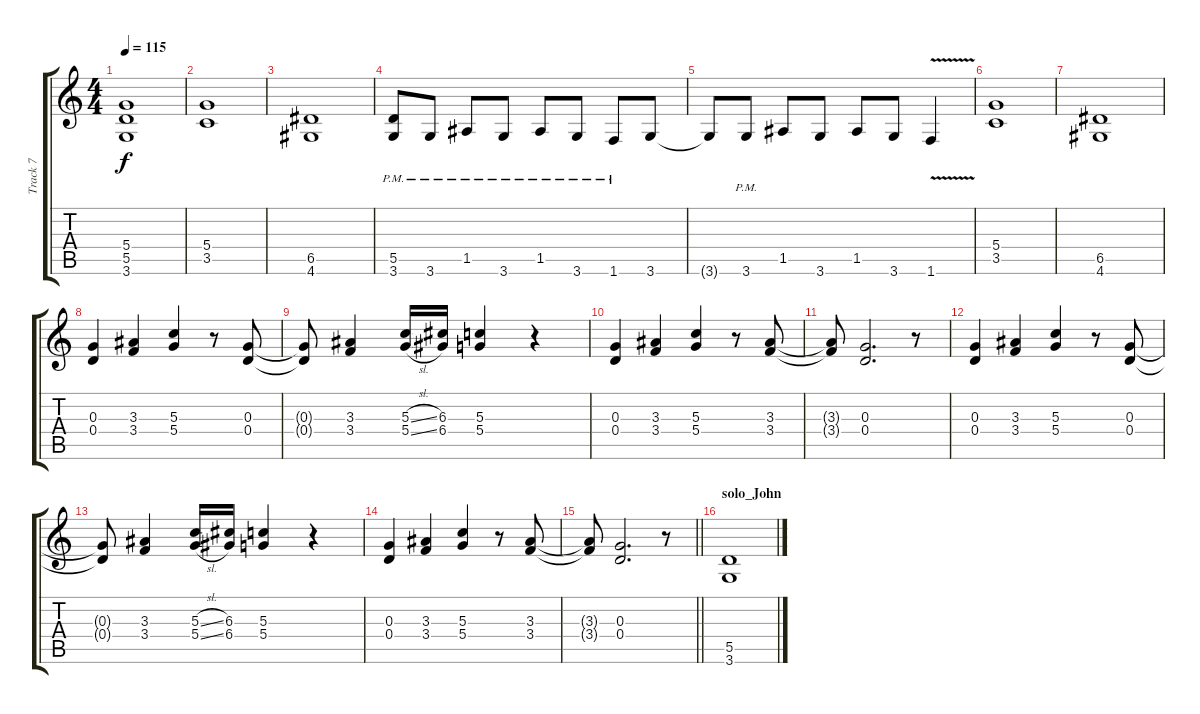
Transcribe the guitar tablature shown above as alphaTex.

\track ("Track 7" "Track 7") {mute instrument distortionguitar}
\staff {score tabs}
\tuning (E4 B3 G3 D3 A2 E2) {hide}
\ts (4 4)
\tempo 115
\clef g2
\ks c
(5.4 5.5 3.6).1{dy f} |
(5.4 3.5).1 |
(6.5 4.6).1 |
(5.5 3.6{pm}).8 3.6{pm}.8 1.5{pm}.8 3.6{pm}.8 1.5{pm}.8 3.6{pm}.8 1.6{pm}.8 3.6.8 |
3.6{t}.8 3.6{pm}.8 1.5.8 3.6.8 1.5.8 3.6.8 1.6{v}.4 |
(5.4 3.5).1 |
(6.5 4.6).1 |
(0.3 0.4).4 (3.3 3.4).4 (5.3 5.4).4 r.8 (0.3 0.4).8 |
(0.3{t} 0.4{t}).8 (3.3 3.4).4 (5.3{sl} 5.4{sl}).16 (6.3 6.4).16 (5.3 5.4).4 r.4 |
(0.3 0.4).4 (3.3 3.4).4 (5.3 5.4).4 r.8 (3.3 3.4).8 |
(3.3{t} 3.4{t}).8 (0.3 0.4).2{d} r.8 |
(0.3 0.4).4 (3.3 3.4).4 (5.3 5.4).4 r.8 (0.3 0.4).8 |
(0.3{t} 0.4{t}).8 (3.3 3.4).4 (5.3{sl} 5.4{sl}).16 (6.3 6.4).16 (5.3 5.4).4 r.4 |
(0.3 0.4).4 (3.3 3.4).4 (5.3 5.4).4 r.8 (3.3 3.4).8 |
\barLineRight lightlight
(3.3{t} 3.4{t}).8 (0.3 0.4).2{d} r.8 |
\section ("" "solo_John")
(5.5 3.6).1
